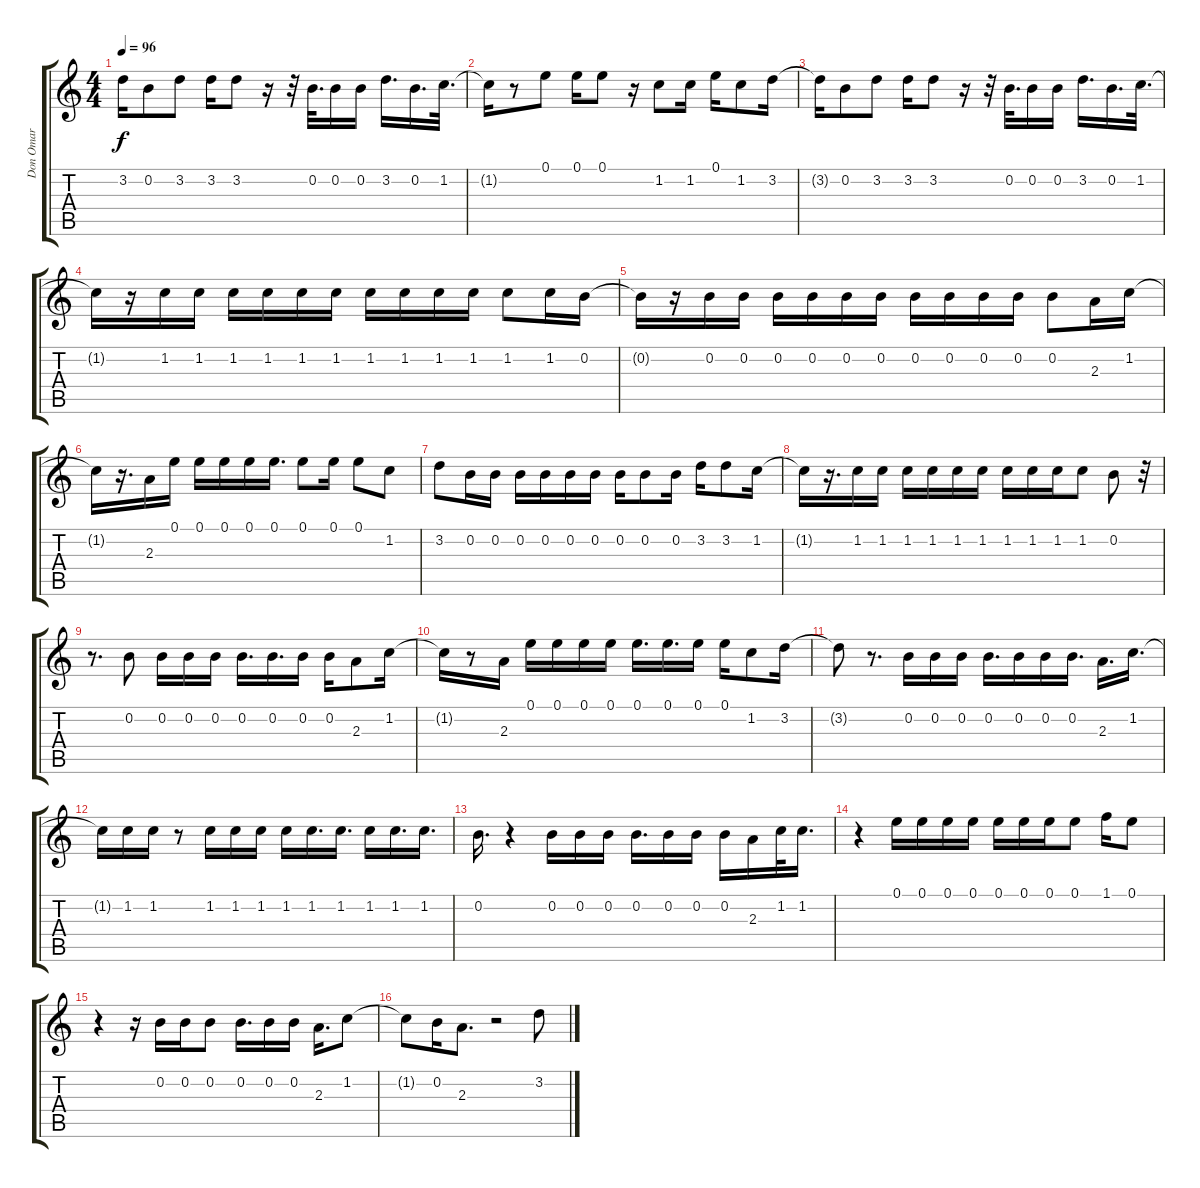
\track ("Don Omar" "Don Omar") {instrument acousticguitarsteel}
\staff {score tabs}
\tuning (E4 B3 G3 D3 A2 E2) {hide}
\ts (4 4)
\tempo 96
\clef g2
\ks c
3.2{t}.16{dy f} 0.2.8 3.2.8 3.2.16 3.2.8 r.16 r.32 0.2.32{d} 0.2.16 0.2.16 3.2.16{d} 0.2.16{d} 1.2.32{d} |
1.2{t}.16 r.8 0.1.8 0.1.16 0.1.8 r.16 1.2.8 1.2.16 0.1.16 1.2.8 3.2.16 |
3.2{t}.16 0.2.8 3.2.8 3.2.16 3.2.8 r.16 r.32 0.2.32{d} 0.2.16 0.2.16 3.2.16{d} 0.2.16{d} 1.2.32{d} |
1.2{t}.16 r.16 1.2.16 1.2.16 1.2.16 1.2.16 1.2.16 1.2.16 1.2.16 1.2.16 1.2.16 1.2.16 1.2.8 1.2.16 0.2.16 |
0.2{t}.16 r.16 0.2.16 0.2.16 0.2.16 0.2.16 0.2.16 0.2.16 0.2.16 0.2.16 0.2.16 0.2.16 0.2.8 2.3.16 1.2.16 |
1.2{t}.16 r.16{d} 2.3.16 0.1.16 0.1.16 0.1.16 0.1.16 0.1.16{d} 0.1.8 0.1.16 0.1.8 1.2.8 |
3.2.8 0.2.16 0.2.16 0.2.16 0.2.16 0.2.16 0.2.16 0.2.16 0.2.8 0.2.16 3.2.16 3.2.8 1.2.16 |
1.2{t}.16 r.16{d} 1.2.16 1.2.16 1.2.16 1.2.16 1.2.16 1.2.16 1.2.16 1.2.16 1.2.16 1.2.8 0.2.8 r.32 |
r.8{d} 0.2.8 0.2.16 0.2.16 0.2.16 0.2.16{d} 0.2.16{d} 0.2.16 0.2.16 2.3.8 1.2.16 |
1.2{t}.16 r.8 2.3.16 0.1.16 0.1.16 0.1.16 0.1.16 0.1.16{d} 0.1.16{d} 0.1.16 0.1.16 1.2.8 3.2.16 |
3.2{t}.8 r.8{d} 0.2.16 0.2.16 0.2.16 0.2.16{d} 0.2.16 0.2.16 0.2.16{d} 2.3.16{d} 1.2.16{d} |
1.2{t}.16 1.2.16 1.2.16 r.8 1.2.16 1.2.16 1.2.16 1.2.16 1.2.16{d} 1.2.16{d} 1.2.16 1.2.16{d} 1.2.16{d} |
0.2.16{d} r.4 0.2.16 0.2.16 0.2.16 0.2.16{d} 0.2.16 0.2.16 0.2.16 2.3.16 1.2.32 1.2.16{d} |
r.4 0.1.16 0.1.16 0.1.16 0.1.16 0.1.16 0.1.16 0.1.16 0.1.8 1.1.16 0.1.8 |
r.4 r.16 0.2.16 0.2.16 0.2.8 0.2.16{d} 0.2.16 0.2.16 2.3.16{d} 1.2.8 |
1.2{t}.8 0.2.16 2.3.8{d} r.2 3.2.8
